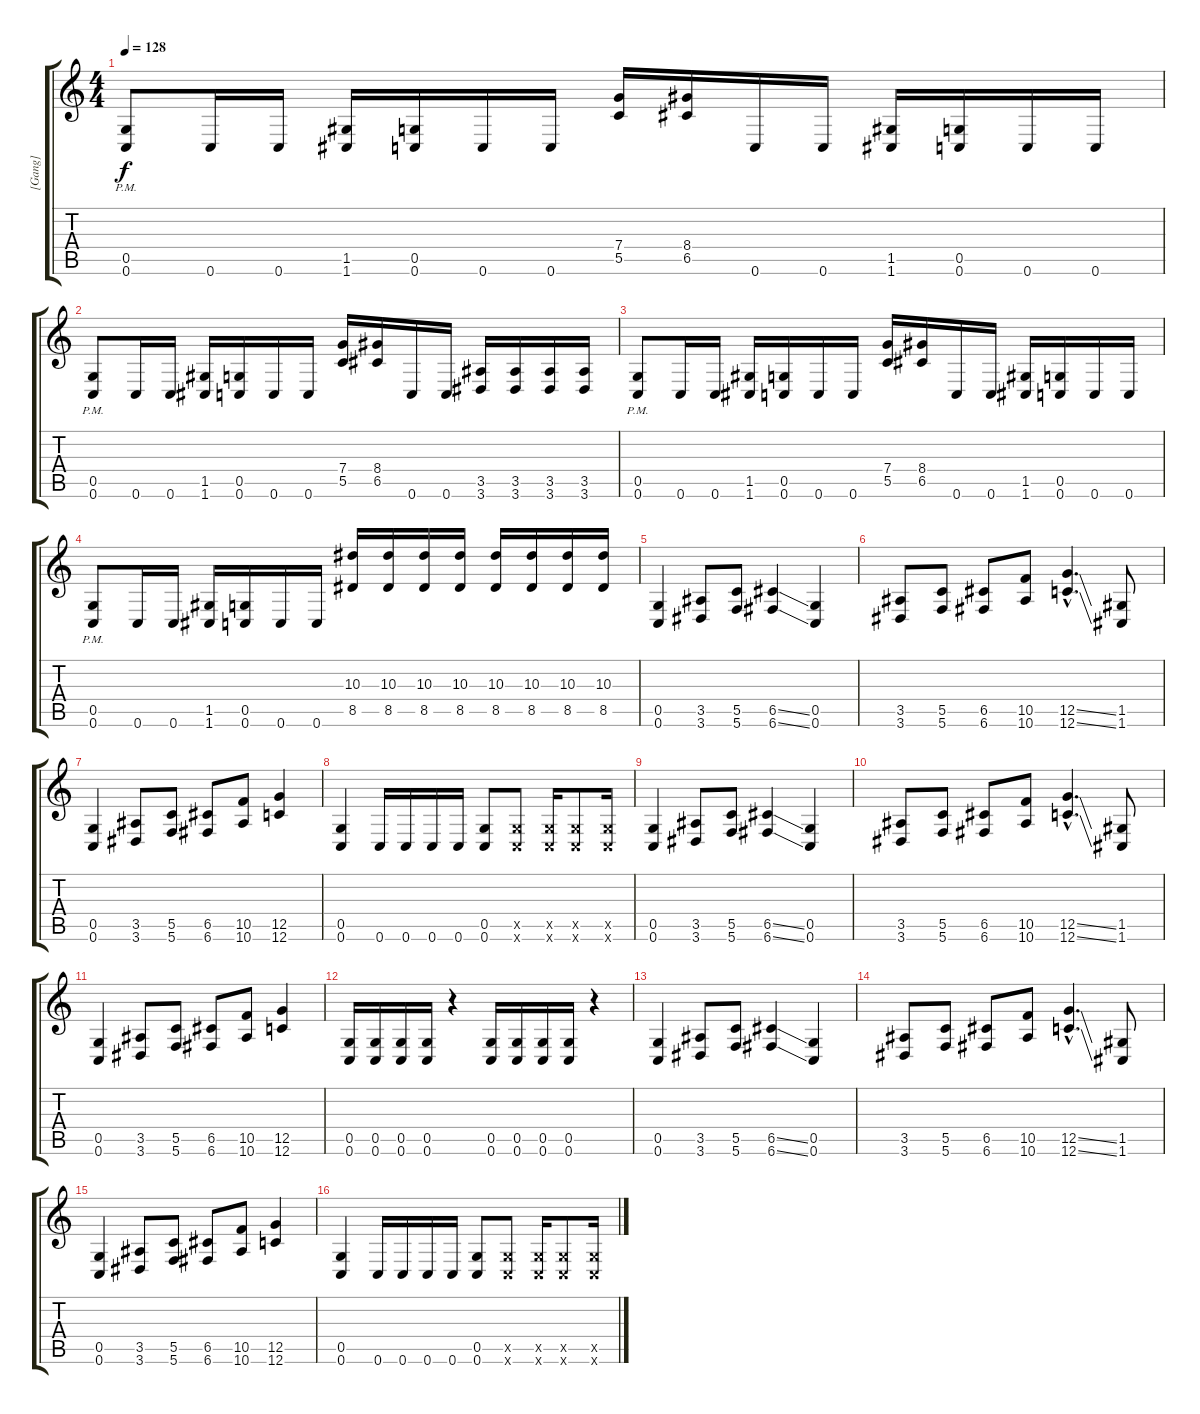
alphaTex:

\track ("[Gang]" "[Gang]") {instrument distortionguitar}
\staff {score tabs}
\tuning (D4 A3 F3 C3 G2 C2) {hide}
\ts (4 4)
\tempo 128
\clef g2
\ks c
(0.5{pm} 0.6).8{dy f} 0.6.16 0.6.16 (1.5 1.6).16 (0.5 0.6).16 0.6.16 0.6.16 (7.4 5.5).16 (8.4 6.5).16 0.6.16 0.6.16 (1.5 1.6).16 (0.5 0.6).16 0.6.16 0.6.16 |
(0.5{pm} 0.6).8 0.6.16 0.6.16 (1.5 1.6).16 (0.5 0.6).16 0.6.16 0.6.16 (7.4 5.5).16 (8.4 6.5).16 0.6.16 0.6.16 (3.5 3.6).16 (3.5 3.6).16 (3.5 3.6).16 (3.5 3.6).16 |
(0.5{pm} 0.6).8 0.6.16 0.6.16 (1.5 1.6).16 (0.5 0.6).16 0.6.16 0.6.16 (7.4 5.5).16 (8.4 6.5).16 0.6.16 0.6.16 (1.5 1.6).16 (0.5 0.6).16 0.6.16 0.6.16 |
(0.5{pm} 0.6).8 0.6.16 0.6.16 (1.5 1.6).16 (0.5 0.6).16 0.6.16 0.6.16 (10.3 8.5).16 (10.3 8.5).16 (10.3 8.5).16 (10.3 8.5).16 (10.3 8.5).16 (10.3 8.5).16 (10.3 8.5).16 (10.3 8.5).16 |
(0.5 0.6).4 (3.5 3.6).8 (5.5 5.6).8 (6.5{ss} 6.6{ss}).4 (0.5 0.6).4 |
(3.5 3.6).8 (5.5 5.6).8 (6.5 6.6).8 (10.5 10.6).8 (12.5{ss hac} 12.6{ss hac}).4{d} (1.5 1.6).8 |
(0.5 0.6).4 (3.5 3.6).8 (5.5 5.6).8 (6.5 6.6).8 (10.5 10.6).8 (12.5 12.6).4 |
(0.5 0.6).4 0.6.16 0.6.16 0.6.16 0.6.16 (0.5 0.6).8 (0.5{x} 0.6{x}).8 (0.5{x} 0.6{x}).16 (0.5{x} 0.6{x}).8 (0.5{x} 0.6{x}).16 |
(0.5 0.6).4 (3.5 3.6).8 (5.5 5.6).8 (6.5{ss} 6.6{ss}).4 (0.5 0.6).4 |
(3.5 3.6).8 (5.5 5.6).8 (6.5 6.6).8 (10.5 10.6).8 (12.5{ss hac} 12.6{ss hac}).4{d} (1.5 1.6).8 |
(0.5 0.6).4 (3.5 3.6).8 (5.5 5.6).8 (6.5 6.6).8 (10.5 10.6).8 (12.5 12.6).4 |
(0.5 0.6).16 (0.5 0.6).16 (0.5 0.6).16 (0.5 0.6).16 r.4 (0.5 0.6).16 (0.5 0.6).16 (0.5 0.6).16 (0.5 0.6).16 r.4 |
(0.5 0.6).4 (3.5 3.6).8 (5.5 5.6).8 (6.5{ss} 6.6{ss}).4 (0.5 0.6).4 |
(3.5 3.6).8 (5.5 5.6).8 (6.5 6.6).8 (10.5 10.6).8 (12.5{ss hac} 12.6{ss hac}).4{d} (1.5 1.6).8 |
(0.5 0.6).4 (3.5 3.6).8 (5.5 5.6).8 (6.5 6.6).8 (10.5 10.6).8 (12.5 12.6).4 |
(0.5 0.6).4 0.6.16 0.6.16 0.6.16 0.6.16 (0.5 0.6).8 (0.5{x} 0.6{x}).8 (0.5{x} 0.6{x}).16 (0.5{x} 0.6{x}).8 (0.5{x} 0.6{x}).16
